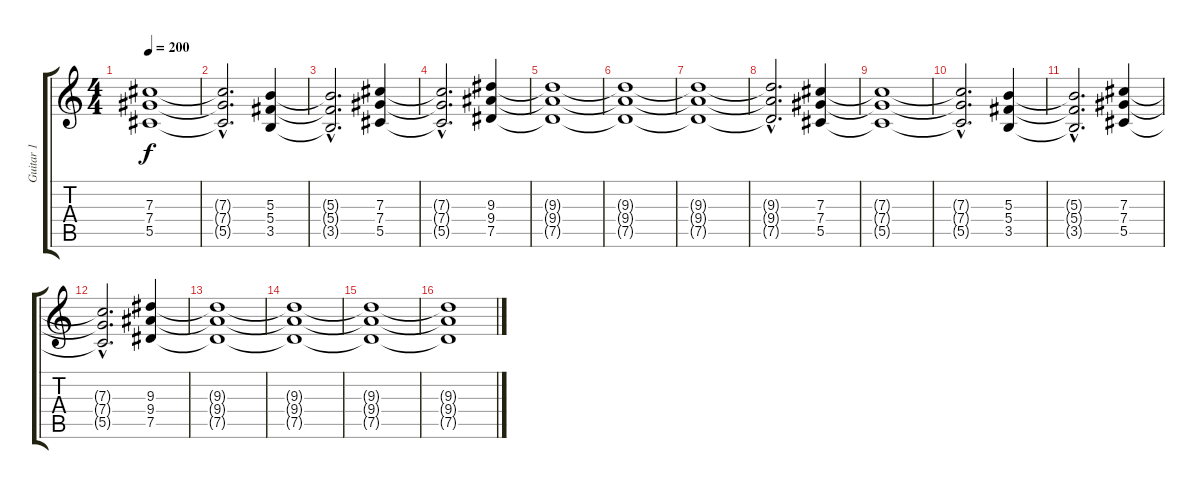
\track ("Guitar 1" "Guitar 1") {instrument distortionguitar}
\staff {score tabs}
\tuning (Eb4 Bb3 Gb3 Db3 Ab2 Eb2) {hide}
\ts (4 4)
\tempo 200
\clef g2
\ks c
(7.3{t} 7.4{t} 5.5{t}).1{dy f} |
(7.3{hac t} 7.4{hac t} 5.5{hac t}).2{d} (5.3 5.4 3.5).4 |
(5.3{hac t} 5.4{hac t} 3.5{hac t}).2{d} (7.3 7.4 5.5).4 |
(7.3{hac t} 7.4{hac t} 5.5{hac t}).2{d} (9.3 9.4 7.5).4 |
(9.3{t} 9.4{t} 7.5{t}).1 |
(9.3{t} 9.4{t} 7.5{t}).1 |
(9.3{t} 9.4{t} 7.5{t}).1 |
(9.3{hac t} 9.4{hac t} 7.5{hac t}).2{d} (7.3 7.4 5.5).4 |
(7.3{t} 7.4{t} 5.5{t}).1 |
(7.3{hac t} 7.4{hac t} 5.5{hac t}).2{d} (5.3 5.4 3.5).4 |
(5.3{hac t} 5.4{hac t} 3.5{hac t}).2{d} (7.3 7.4 5.5).4 |
(7.3{hac t} 7.4{hac t} 5.5{hac t}).2{d} (9.3 9.4 7.5).4 |
(9.3{t} 9.4{t} 7.5{t}).1 |
(9.3{t} 9.4{t} 7.5{t}).1 |
(9.3{t} 9.4{t} 7.5{t}).1 |
(9.3{t} 9.4{t} 7.5{t}).1
